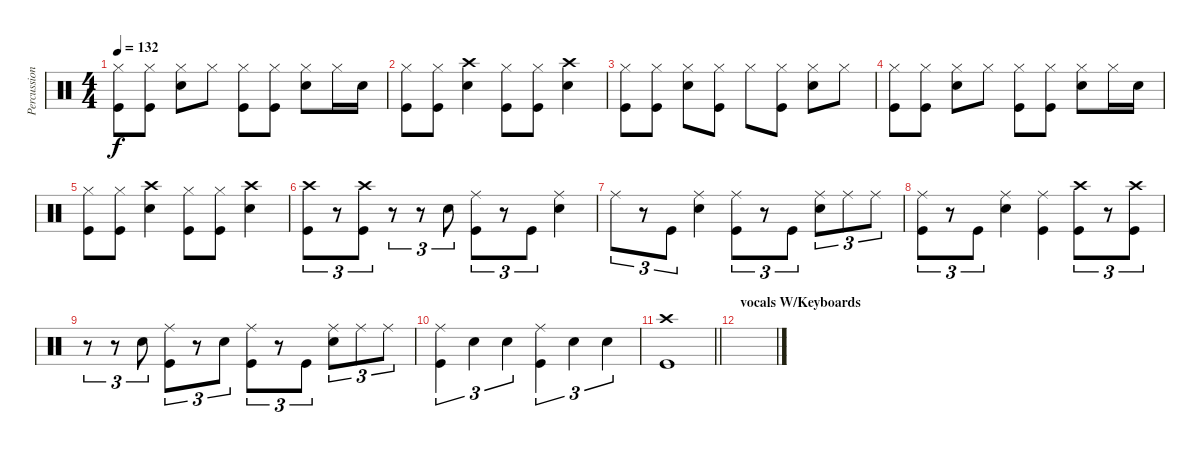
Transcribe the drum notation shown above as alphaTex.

\track ("Percussion" "Percussion") {instrument percussion}
\staff {score}
\articulation defaults
\ts (4 4)
\tempo 132
\clef neutral
\ks c
("Hi-Hat (closed)" "Kick (hit)").8{dy f} ("Hi-Hat (closed)" "Kick (hit)").8 ("Hi-Hat (closed)" "Snare (hit) 2").8 "Hi-Hat (closed)".8 ("Hi-Hat (closed)" "Kick (hit)").8 ("Hi-Hat (closed)" "Kick (hit)").8 ("Hi-Hat (closed)" "Snare (hit) 2").8 "Hi-Hat (closed)".16 "Snare (hit) 2".16 |
("Hi-Hat (closed)" "Kick (hit)").8 ("Hi-Hat (closed)" "Kick (hit)").8 ("Crash high (hit)" "Snare (hit) 2").4 ("Hi-Hat (closed)" "Kick (hit)").8 ("Hi-Hat (closed)" "Kick (hit)").8 ("Crash high (hit)" "Snare (hit) 2").4 |
("Hi-Hat (closed)" "Kick (hit)").8 ("Hi-Hat (closed)" "Kick (hit)").8 ("Hi-Hat (closed)" "Snare (hit) 2").8 ("Hi-Hat (closed)" "Kick (hit)").8 "Hi-Hat (closed)".8 ("Hi-Hat (closed)" "Kick (hit)").8 ("Hi-Hat (closed)" "Snare (hit) 2").8 "Hi-Hat (closed)".8 |
("Hi-Hat (closed)" "Kick (hit)").8 ("Hi-Hat (closed)" "Kick (hit)").8 ("Hi-Hat (closed)" "Snare (hit) 2").8 "Hi-Hat (closed)".8 ("Hi-Hat (closed)" "Kick (hit)").8 ("Hi-Hat (closed)" "Kick (hit)").8 ("Hi-Hat (closed)" "Snare (hit) 2").8 "Hi-Hat (closed)".16 "Snare (hit) 2".16 |
("Hi-Hat (closed)" "Kick (hit)").8 ("Hi-Hat (closed)" "Kick (hit)").8 ("Crash high (hit)" "Snare (hit) 2").4 ("Hi-Hat (closed)" "Kick (hit)").8 ("Hi-Hat (closed)" "Kick (hit)").8 ("Crash high (hit)" "Snare (hit) 2").4 |
("Crash high (hit)" "Kick (hit)").8{tu (3 2)} r.8{tu (3 2)} ("Kick (hit)" "Crash high (hit)").8{tu (3 2)} r.8{tu (3 2)} r.8{tu (3 2)} "Snare (hit) 2".8{tu (3 2)} ("Ride (middle)" "Kick (hit)").8{tu (3 2)} r.8{tu (3 2)} "Kick (hit)".8{tu (3 2)} ("Snare (hit) 2" "Ride (middle)").4 |
"Ride (middle)".8{tu (3 2)} r.8{tu (3 2)} "Kick (hit)".8{tu (3 2)} ("Snare (hit) 2" "Ride (middle)").4 ("Kick (hit)" "Ride (middle)").8{tu (3 2)} r.8{tu (3 2)} "Kick (hit)".8{tu (3 2)} ("Snare (hit) 2" "Ride (middle)").8{tu (3 2)} "Ride (middle)".8{tu (3 2)} "Ride (middle)".8{tu (3 2)} |
("Ride (middle)" "Kick (hit)").8{tu (3 2)} r.8{tu (3 2)} "Kick (hit)".8{tu (3 2)} ("Ride (middle)" "Snare (hit) 2").4 ("Kick (hit)" "Ride (middle)").4 ("Kick (hit)" "Crash high (hit)").8{tu (3 2)} r.8{tu (3 2)} ("Crash high (hit)" "Kick (hit)").8{tu (3 2)} |
r.8{tu (3 2)} r.8{tu (3 2)} "Snare (hit) 2".8{tu (3 2)} ("Ride (middle)" "Kick (hit)").8{tu (3 2)} r.8{tu (3 2)} "Snare (hit) 2".8{tu (3 2)} ("Kick (hit)" "Ride (middle)").8{tu (3 2)} r.8{tu (3 2)} "Kick (hit)".8{tu (3 2)} ("Snare (hit) 2" "Ride (middle)").8{tu (3 2)} "Ride (middle)".8{tu (3 2)} "Ride (middle)".8{tu (3 2)} |
("Ride (middle)" "Kick (hit)").4{tu (3 2)} "Snare (hit) 2".4{tu (3 2)} "Snare (hit) 2".4{tu (3 2)} ("Kick (hit)" "Ride (middle)").4{tu (3 2)} "Snare (hit) 2".4{tu (3 2)} "Snare (hit) 2".4{tu (3 2)} |
\barLineRight lightlight
("Crash high (hit)" "Kick (hit)").1 |
\section ("" "vocals W/Keyboards")
